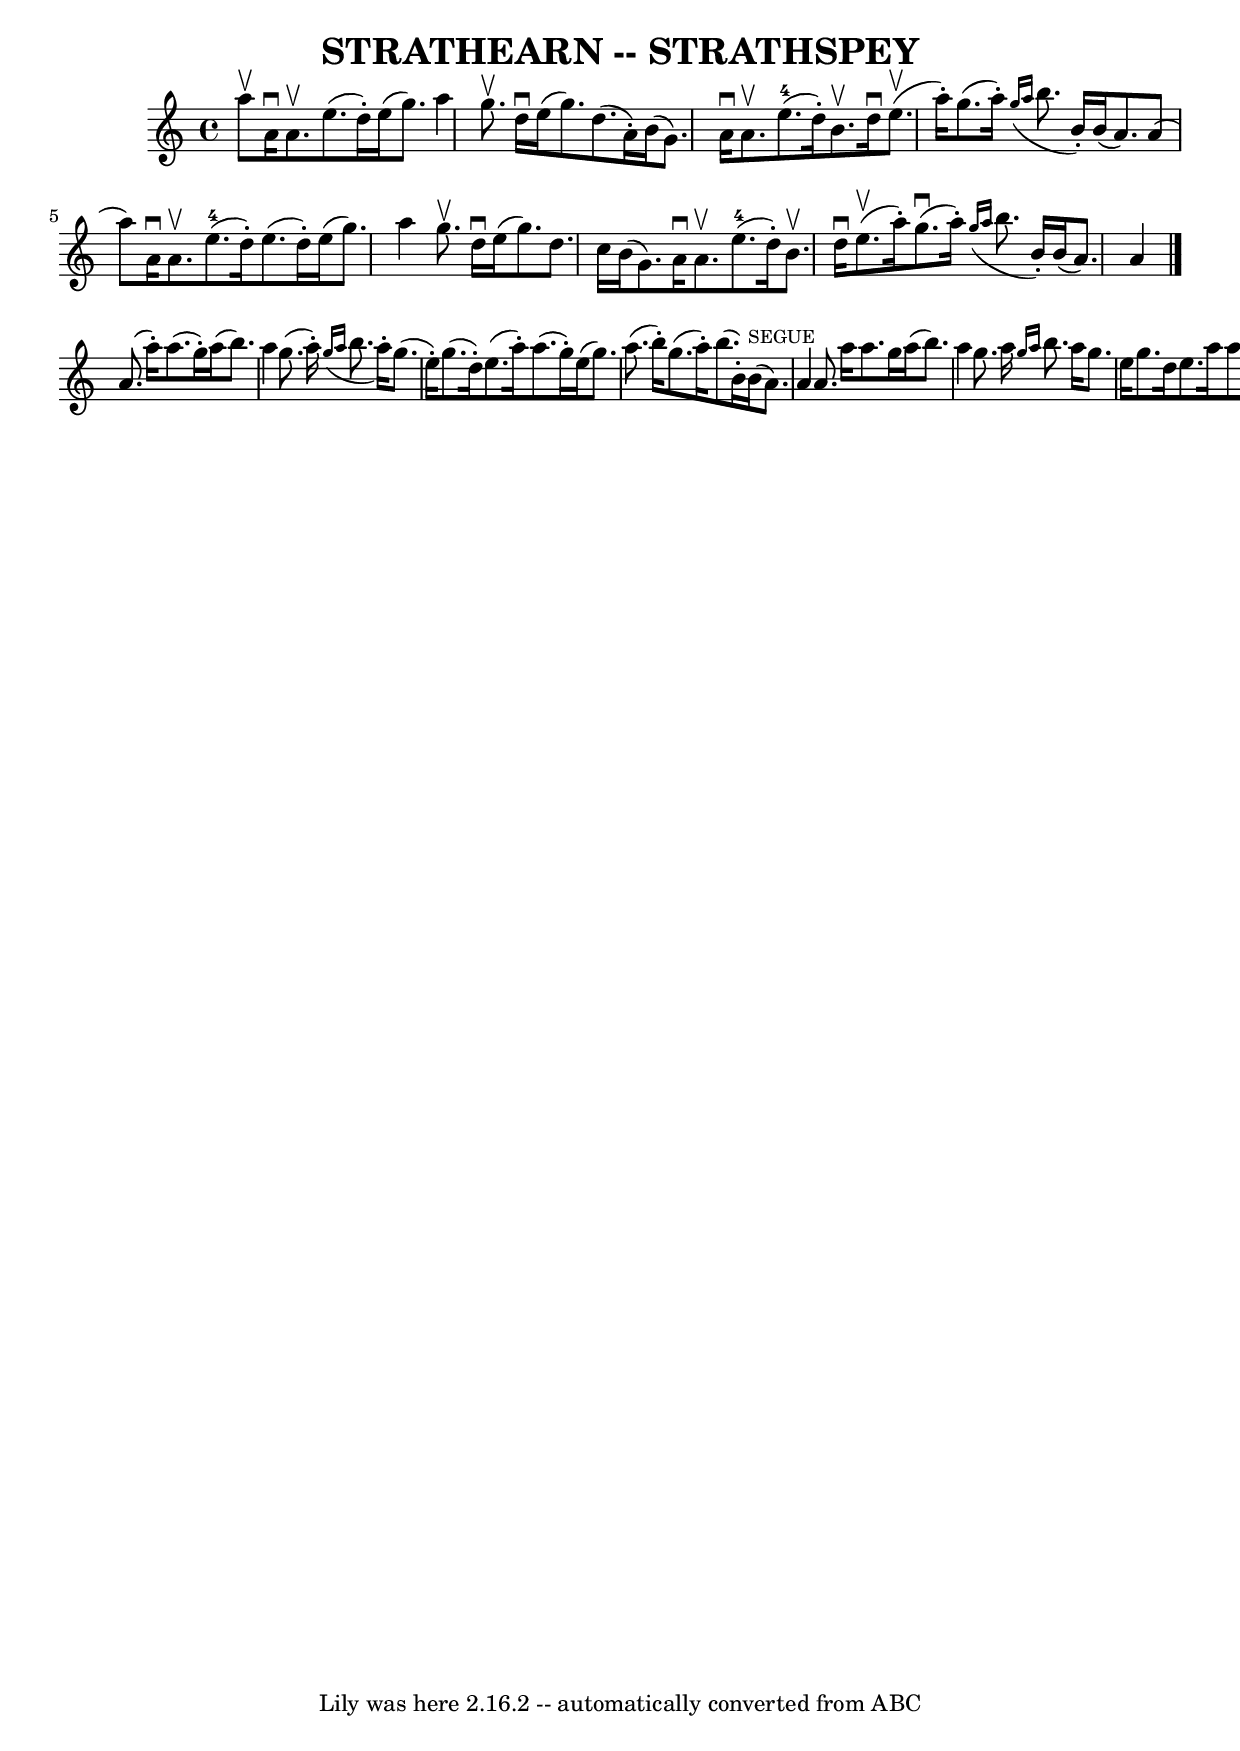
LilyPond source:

\version "2.16.2"
\include "Mammoth.ily"
\header {
  %% book = "Ryan's Mammoth Collection of Fiddle Tunes"
  crossRefNumber = "1"
  footnotes = ""
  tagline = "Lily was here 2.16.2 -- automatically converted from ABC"
  title = "STRATHEARN -- STRATHSPEY"

}
voicedefault =  {


  \override Staff.TimeSignature #'style = #'C
  \time 4/4 % %slurgracf 1
  
  \key a \minor a''8^\upbow    |
  a'16^\downbow a'8.^\upbow e''8. (d''16-.) e''16 (g''8.) a''4     |
  g''8.^\upbow d''16^\downbow e''16 (g''8.) d''8. (a'16-.) b'16 (g'8.)    |
  a'16^\downbow a'8.^\upbow e''8.-4(d''16-.) b'8.^\upbow d''16^\downbow e''8. (^\upbow a''16-.)    |
  
  g''8. (a''16-.)   \grace { g''16 (a''16  
			   } b''8. b'16-.) b'16 (a'8.) a'8 (a''8)    |
  a'16^\downbow a'8.^\upbow e''8.-4(d''16-.) e''8. (d''16-.) e''16 (g''8. ) a''4    |
  g''8.^\upbow d''16^\downbow e''16 (g''8.) d''8. c''16 b'16 (g'8.)    |
  a'16^\downbow a'8.^\upbow e''8.-4(d''16-.) b'8.^\upbow d''16^\downbow e''8. (^\upbow a''16-.)    |
  g''8. (^\downbow a''16-.)   
  \grace { g''16 (a''16  
	 } b''8. b'16-.) b'16 (a'8.) a'4     \bar "|." a'8. (a''16-.) a''8. (g''16-.) a''16 (b''8.) a''4     |
  g''8. (a''16-.)   \grace { g''16 (a''16  
			   } b''8. a''16-.) g''8. (e''16-.) g''8. (d''16-.)     |
  e''8. (a''16-.) a''8. (g''16-.) e''16 (g''8.) a''8. (b''16-.)   |
  g''8. (a''16-.) b''8. (b'16-.) b'16^\segue(a'8.) a'4    |
  a'8. a''16 a''8. g''16 a''16 (b''8.) a''4     |
  g''8. a''16  
  \grace { g''16 a''16  
	 } b''8. a''16 g''8. e''16 g''8. d''16     |
  e''8. a''16 a''8. g''16 e''16 (g''8.) a''8. b''16-.    |
  g''8. a''16 b''8. b'16 b'16 (a'8. ) a'8    \bar "|."   

}

\score{
  <<

    \context Staff="default"
    {
      \voicedefault 
      
    }

  >>
  \layout {
    
  }
  \midi {
  }

}
